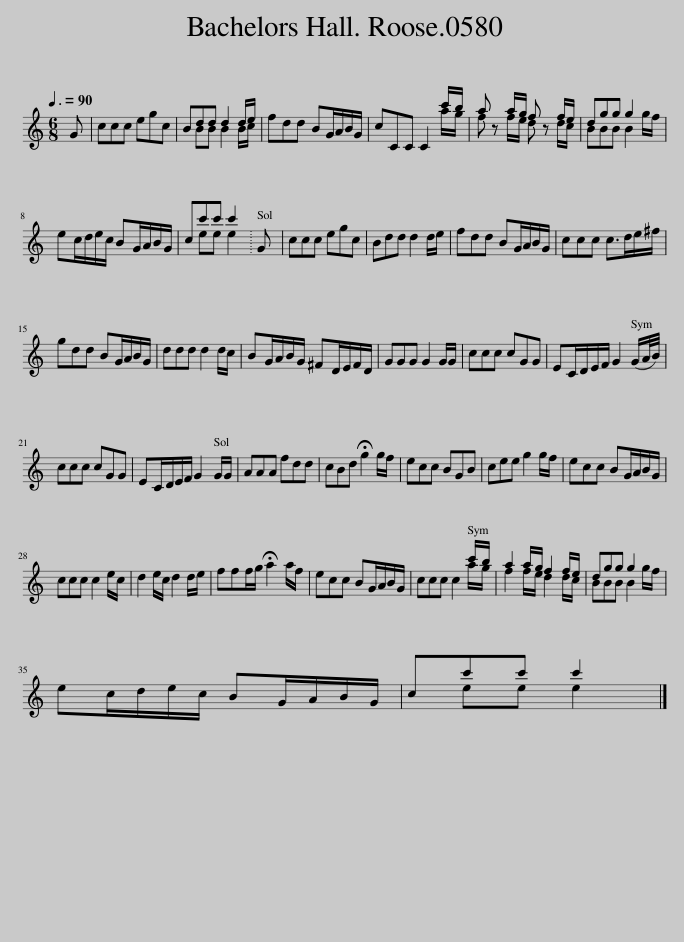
X:1
%%score ( 1 2 )
L:1/8
Q:3/8=90
M:6/8
I:linebreak $
K:C
V:1 treble
V:2 treble
V:1
 G | ccc egc | Bdd d2 d/e/ | fdd BG/A/B/G/ | cCC C2 c'/b/ | %5
 a z a/g/ f z f/e/ | dgg g2 g/f/ |$ ec/d/e/c/ BG/A/B/G/ | cc'c' c'2 | G | %10
 ccc egc | Bdd d2 d/e/ | fdd BG/A/B/G/ | ccc c>de/^f/ |$ gdd BG/A/B/G/ | %15
 ddd d2 d/c/ | BG/A/B/G/ ^FD/E/F/D/ | GGG G2 G/G/ | ccc cGG | EC/D/E/F/ G2 (G/A/4B/4) |$ %20
 ccc cGG | EC/D/E/F/ G2 G/G/ | AAA fdd | cBd !fermata!g2 g/f/ | ecc BGB | %25
 cee g2 g/f/ | ecc BG/A/B/G/ |$ ccc c2 e/c/ | d2 e/c/ d2 d/e/ | fff/g/ !fermata!a2 a/f/ | %30
 ecc BG/A/B/G/ | ccc c2 c'/b/ | a2 a/g/ f2 f/e/ | dgg g2 g/f/ |$ ec/d/e/c/ BG/A/B/G/ | %35
 cc'c' c'2 |] %36
V:2
 x | x6 | x BB B2 B/c/ | x6 | x x4 a/g/ | %5
 f x f/e/ d x d/c/ | BBB B2 x |$ x6 | x ee e2 | x | %10
 x6 | x6 | x6 | x6 |$ x6 | %15
 x6 | x6 | x6 | x6 | x6 |$ %20
 x6 | x6 | x6 | x6 | x6 | %25
 x6 | x6 |$ x6 | x6 | x6 | %30
 x6 | x x4 a/g/ | f2 f/e/ d2 d/c/ | BBB B2 x |$ x6 | %35
 x ee e2 |] %36
